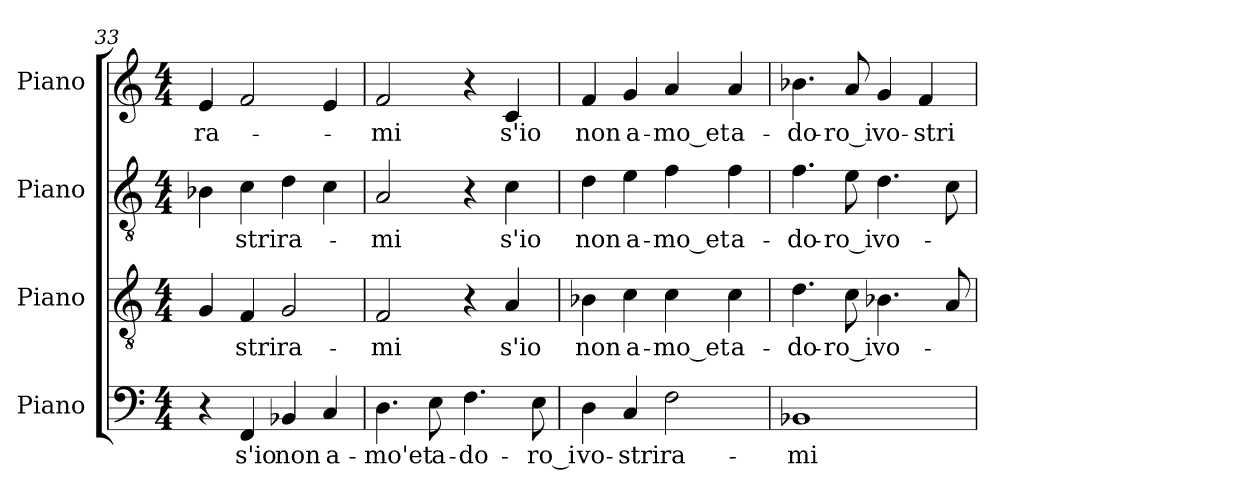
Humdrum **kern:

**kern	**text	**kern	**text	**kern	**text	**kern	**text
*part4	*part4	*part3	*part3	*part2	*part2	*part1	*part1
*staff4	*staff4	*staff3	*staff3	*staff2	*staff2	*staff1	*staff1
*I"Piano	*	*I"Piano	*	*I"Piano	*	*I"Piano	*
*I'Pno.	*	*I'Pno.	*	*I'Pno.	*	*I'Pno.	*
*clefF4	*	*clefGv2	*	*clefGv2	*	*clefG2	*
*	*	*ITrd7c12	*	*ITrd7c12	*	*	*
*k[]	*	*k[]	*	*k[]	*	*k[]	*
*C:	*	*C:	*	*C:	*	*C:	*
*M4/4	*	*M4/4	*	*M4/4	*	*M4/4	*
=33	=33	=33	=33	=33	=33	=33	=33
!	!	!	!	!	!	!	!LO:LY:b:color=#000000
4r	.	4GGi/	.	4BB-i\	.	4ei/	ra-
!	!LO:LY:b:color=#000000	!	!	!	!	!	!
!	!	!	!LO:LY:b:color=#000000	!	!	!	!
!	!	!	!	!	!LO:LY:b:color=#000000	!	!
4FFi/	s'io	4FFi/	-stri	4Ci\	-stri	2fi/	.
!	!LO:LY:b:color=#000000	!	!	!	!	!	!
!	!	!	!LO:LY:b:color=#000000	!	!	!	!
!	!	!	!	!	!LO:LY:b:color=#000000	!	!
4BB-i/	non	2GGi/	ra-	4Di\	ra-	.	.
!	!LO:LY:b:color=#000000	!	!	!	!	!	!
4Ci/	a-	.	.	4Ci\	.	4ei/	.
!!LO:LB:g=z
=34	=34	=34	=34	=34	=34	=34	=34
!	!LO:LY:b:color=#000000	!	!	!	!	!	!
!	!	!	!LO:LY:b:color=#000000	!	!	!	!
!	!	!	!	!	!LO:LY:b:color=#000000	!	!
!	!	!	!	!	!	!	!LO:LY:b:color=#000000
4.Di\	-mo'et	2FFi/	-mi	2AAi/	-mi	2fi/	-mi
!	!LO:LY:b:color=#000000	!	!	!	!	!	!
8Ei\	a-	.	.	.	.	.	.
!	!LO:LY:b:color=#000000	!	!	!	!	!	!
4.Fi\	-do-	4r	.	4r	.	4r	.
!	!	!	!LO:LY:b:color=#000000	!	!	!	!
!	!	!	!	!	!LO:LY:b:color=#000000	!	!
!	!	!	!	!	!	!	!LO:LY:b:color=#000000
.	.	4AAi/	s'io	4Ci\	s'io	4ci/	s'io
!	!LO:LY:b:color=#000000	!	!	!	!	!	!
8Ei\	-ro_i	.	.	.	.	.	.
=35	=35	=35	=35	=35	=35	=35	=35
!	!LO:LY:b:color=#000000	!	!	!	!	!	!
!	!	!	!LO:LY:b:color=#000000	!	!	!	!
!	!	!	!	!	!LO:LY:b:color=#000000	!	!
!	!	!	!	!	!	!	!LO:LY:b:color=#000000
4Di\	vo-	4BB-i\	non	4Di\	non	4fi/	non
!	!LO:LY:b:color=#000000	!	!	!	!	!	!
!	!	!	!LO:LY:b:color=#000000	!	!	!	!
!	!	!	!	!	!LO:LY:b:color=#000000	!	!
!	!	!	!	!	!	!	!LO:LY:b:color=#000000
4Ci/	-stri	4Ci\	a-	4Ei\	a-	4gi/	a-
!	!LO:LY:b:color=#000000	!	!	!	!	!	!
!	!	!	!LO:LY:b:color=#000000	!	!	!	!
!	!	!	!	!	!LO:LY:b:color=#000000	!	!
!	!	!	!	!	!	!	!LO:LY:b:color=#000000
2Fi\	ra-	4Ci\	-mo_et	4Fi\	-mo_et	4ai/	-mo_et
!	!	!	!LO:LY:b:color=#000000	!	!	!	!
!	!	!	!	!	!LO:LY:b:color=#000000	!	!
!	!	!	!	!	!	!	!LO:LY:b:color=#000000
.	.	4Ci\	a-	4Fi\	a-	4ai/	a-
=36	=36	=36	=36	=36	=36	=36	=36
!	!LO:LY:b:color=#000000	!	!	!	!	!	!
!	!	!	!LO:LY:b:color=#000000	!	!	!	!
!	!	!	!	!	!LO:LY:b:color=#000000	!	!
!	!	!	!	!	!	!	!LO:LY:b:color=#000000
1BB-i	-mi	4.Di\	-do-	4.Fi\	-do-	4.b-i\	-do-
!	!	!	!LO:LY:b:color=#000000	!	!	!	!
!	!	!	!	!	!LO:LY:b:color=#000000	!	!
!	!	!	!	!	!	!	!LO:LY:b:color=#000000
.	.	8Ci\	-ro_i	8Ei\	-ro_i	8ai/	-ro_i
!	!	!	!LO:LY:b:color=#000000	!	!	!	!
!	!	!	!	!	!LO:LY:b:color=#000000	!	!
!	!	!	!	!	!	!	!LO:LY:b:color=#000000
.	.	4.BB-i\	vo-	4.Di\	vo-	4gi/	vo-
!	!	!	!	!	!	!	!LO:LY:b:color=#000000
.	.	.	.	.	.	4fi/	-stri
.	.	8AAi/	.	8Ci\	.	.	.
=	=	=	=	=	=	=	=
*-	*-	*-	*-	*-	*-	*-	*-
